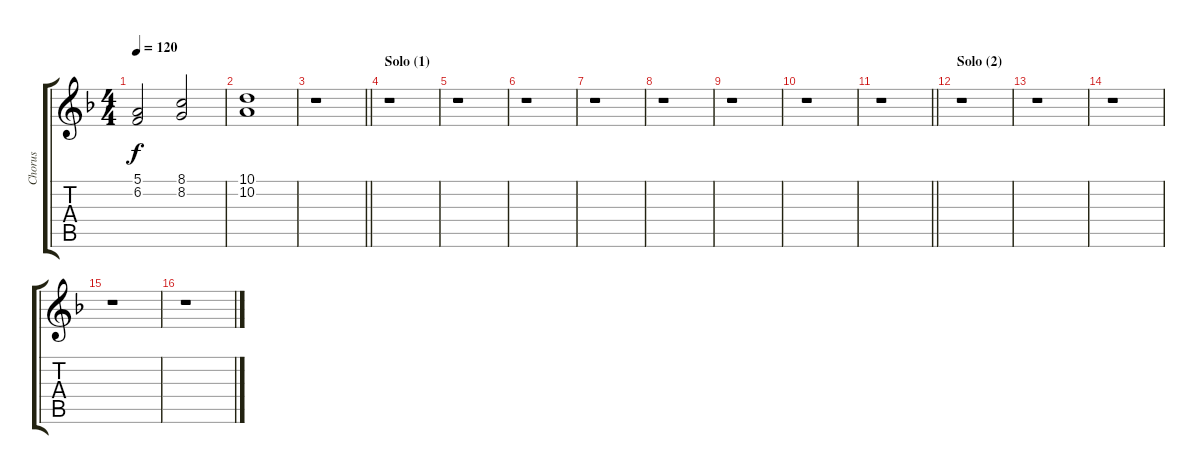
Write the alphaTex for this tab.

\track ("Chorus" "Chorus") {instrument sopranosax}
\staff {score tabs}
\tuning (E4 B3 G3 D3 A2 E2) {hide}
\ts (4 4)
\tempo 120
\clef g2
\ks dminor
(5.1{t} 6.2{t}).2{dy f} (8.1 8.2).2 |
(10.1 10.2).1 |
\barLineRight lightlight
r.1 |
\section ("" "Solo (1)")
r.1 |
r.1 |
r.1 |
r.1 |
r.1 |
r.1 |
r.1 |
\barLineRight lightlight
r.1 |
\section ("" "Solo (2)")
r.1 |
r.1 |
r.1 |
r.1 |
r.1
